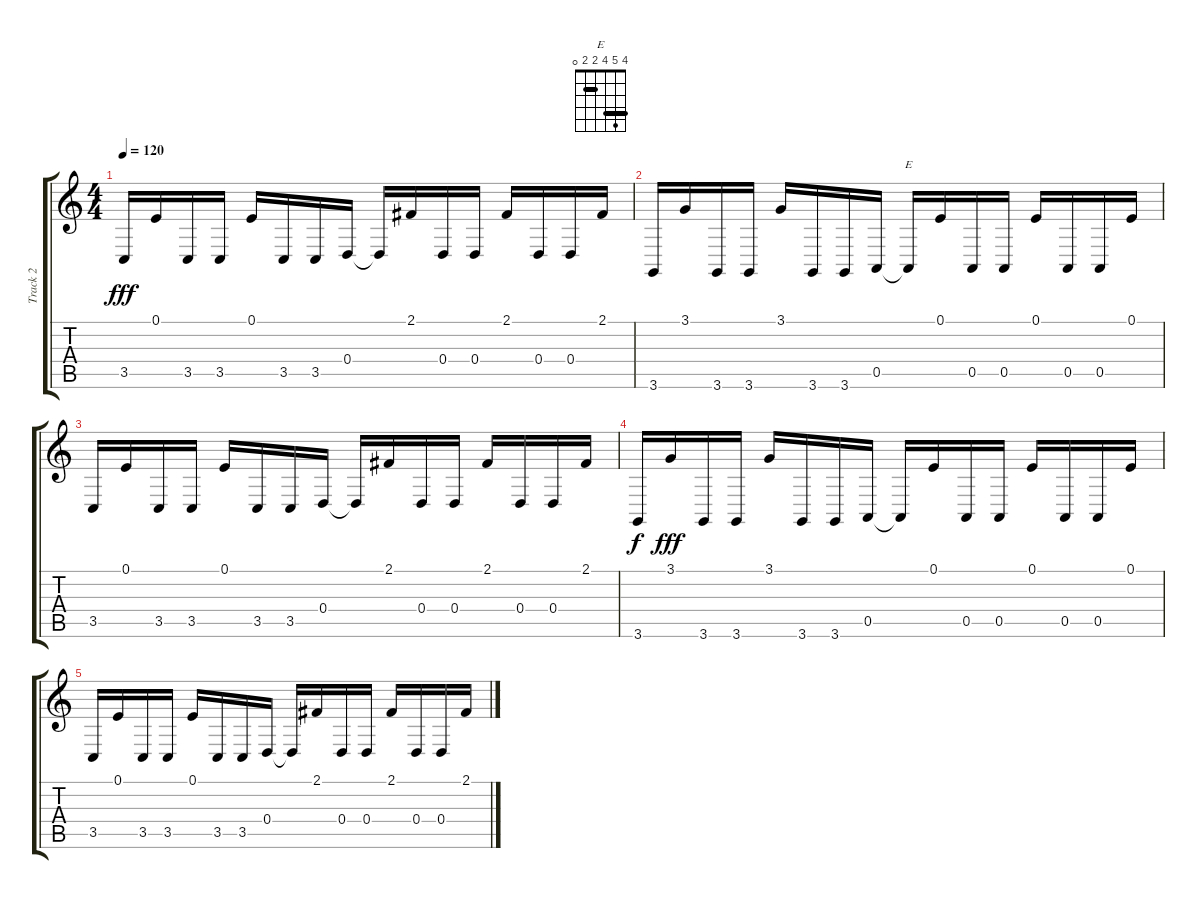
\track ("Track 2" "Track 2") {instrument acousticgrandpiano}
\staff {score tabs}
\tuning (E4 B3 G3 D3 A2 E2) {hide}
\chord ("E" 4 5 4 2 2 0) {barre (2 4)}
\ts (4 4)
\tempo 120
\clef g2
\ks c
3.5.16{dy fff volume 5} 0.1.16 3.5.16 3.5.16 0.1.16 3.5.16 3.5.16 0.4.16 0.4{t}.16 2.1.16 0.4.16 0.4.16 2.1.16 0.4.16 0.4.16 2.1.16 |
3.6.16{volume 2} 3.1.16 3.6.16 3.6.16 3.1.16 3.6.16 3.6.16 0.5.16 0.5{t}.16{ch "E"} 0.1.16 0.5.16 0.5.16 0.1.16 0.5.16 0.5.16 0.1.16 |
3.5.16{volume 0} 0.1.16 3.5.16 3.5.16 0.1.16 3.5.16 3.5.16 0.4.16 0.4{t}.16 2.1.16 0.4.16 0.4.16 2.1.16 0.4.16 0.4.16 2.1.16 |
3.6.16{dy f} 3.1.16{dy fff} 3.6.16 3.6.16 3.1.16 3.6.16 3.6.16 0.5.16 0.5{t}.16 0.1.16 0.5.16 0.5.16 0.1.16 0.5.16 0.5.16 0.1.16 |
3.5.16 0.1.16 3.5.16 3.5.16 0.1.16 3.5.16 3.5.16 0.4.16 0.4{t}.16 2.1.16 0.4.16 0.4.16 2.1.16 0.4.16 0.4.16 2.1.16
